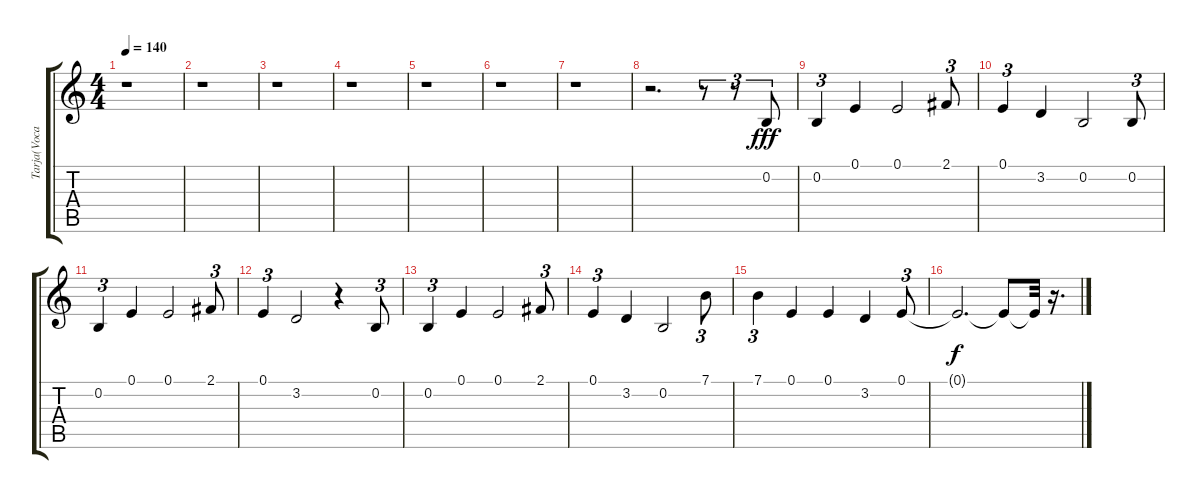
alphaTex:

\track ("Tarja(Vocals)" "Tarja(Voca") {instrument lead3calliope}
\staff {score tabs}
\tuning (E4 B3 G3 D3 A2 E2) {hide}
\ts (4 4)
\tempo 140
\clef g2
\ks c
r.1{dy fff instrument lead3calliope} |
r.1 |
r.1 |
r.1 |
r.1 |
r.1 |
r.1 |
r.2{d} r.8{tu (3 2)} r.8{tu (3 2)} 0.2.8{tu (3 2)} |
0.2.4{tu (3 2)} 0.1.4 0.1.2 2.1.8{tu (3 2)} |
0.1.4{tu (3 2)} 3.2.4 0.2.2 0.2.8{tu (3 2)} |
0.2.4{tu (3 2)} 0.1.4 0.1.2 2.1.8{tu (3 2)} |
0.1.4{tu (3 2)} 3.2.2 r.4 0.2.8{tu (3 2)} |
0.2.4{tu (3 2)} 0.1.4 0.1.2 2.1.8{tu (3 2)} |
0.1.4{tu (3 2)} 3.2.4 0.2.2 7.1.8{tu (3 2)} |
7.1.4{tu (3 2)} 0.1.4 0.1.4 3.2.4 0.1.8{tu (3 2)} |
0.1{t}.2{d dy f} 0.1{t}.8 0.1{t}.32 r.16{d}
